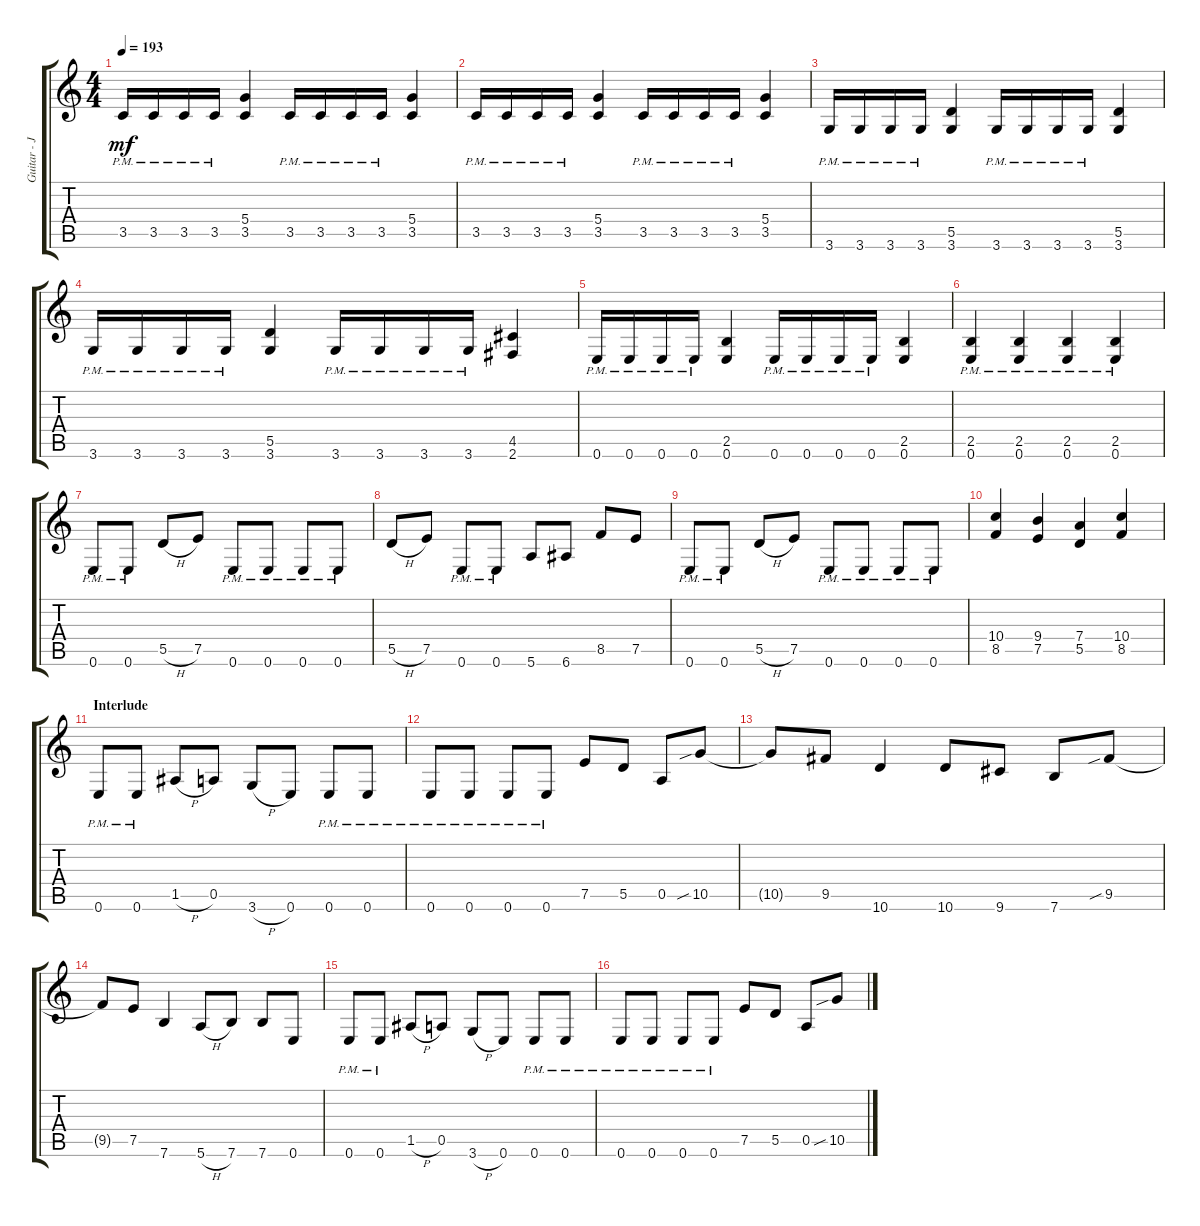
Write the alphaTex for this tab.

\track ("Guitar - James" "Guitar - J") {instrument distortionguitar}
\staff {score tabs}
\tuning (E4 B3 G3 D3 A2 E2) {hide}
\ts (4 4)
\tempo 193
\clef g2
\ks c
3.5{pm}.16{dy mf} 3.5{pm}.16 3.5{pm}.16 3.5{pm}.16 (5.4 3.5).4 3.5{pm}.16 3.5{pm}.16 3.5{pm}.16 3.5{pm}.16 (5.4 3.5).4 |
3.5{pm}.16 3.5{pm}.16 3.5{pm}.16 3.5{pm}.16 (5.4 3.5).4 3.5{pm}.16 3.5{pm}.16 3.5{pm}.16 3.5{pm}.16 (5.4 3.5).4 |
3.6{pm}.16 3.6{pm}.16 3.6{pm}.16 3.6{pm}.16 (5.5 3.6).4 3.6{pm}.16 3.6{pm}.16 3.6{pm}.16 3.6{pm}.16 (5.5 3.6).4 |
3.6{pm}.16 3.6{pm}.16 3.6{pm}.16 3.6{pm}.16 (5.5 3.6).4 3.6{pm}.16 3.6{pm}.16 3.6{pm}.16 3.6{pm}.16 (4.5 2.6).4 |
0.6{pm}.16 0.6{pm}.16 0.6{pm}.16 0.6{pm}.16 (2.5 0.6).4 0.6{pm}.16 0.6{pm}.16 0.6{pm}.16 0.6{pm}.16 (2.5 0.6).4 |
(2.5{pm} 0.6{pm}).4 (2.5{pm} 0.6{pm}).4 (2.5{pm} 0.6{pm}).4 (2.5{pm} 0.6{pm}).4 |
0.6{pm}.8 0.6{pm}.8 5.5{h}.8 7.5.8 0.6{pm}.8 0.6{pm}.8 0.6{pm}.8 0.6{pm}.8 |
5.5{h}.8 7.5.8 0.6{pm}.8 0.6{pm}.8 5.6.8 6.6.8 8.5.8 7.5.8 |
0.6{pm}.8 0.6{pm}.8 5.5{h}.8 7.5.8 0.6{pm}.8 0.6{pm}.8 0.6{pm}.8 0.6{pm}.8 |
(10.4 8.5).4 (9.4 7.5).4 (7.4 5.5).4 (10.4 8.5).4 |
\section ("" "Interlude")
0.6{pm}.8 0.6{pm}.8 1.5{h}.8 0.5.8 3.6{h}.8 0.6.8 0.6{pm}.8 0.6{pm}.8 |
0.6{pm}.8 0.6{pm}.8 0.6{pm}.8 0.6{pm}.8 7.5.8 5.5.8 0.5.8 10.5{sib}.8 |
10.5{t}.8 9.5.8 10.6.4 10.6.8 9.6.8 7.6.8 9.5{sib}.8 |
9.5{t}.8 7.5.8 7.6.4 5.6{h}.8 7.6.8 7.6.8 0.6.8 |
0.6{pm}.8 0.6{pm}.8 1.5{h}.8 0.5.8 3.6{h}.8 0.6.8 0.6{pm}.8 0.6{pm}.8 |
0.6{pm}.8 0.6{pm}.8 0.6{pm}.8 0.6{pm}.8 7.5.8 5.5.8 0.5.8 10.5{sib}.8
